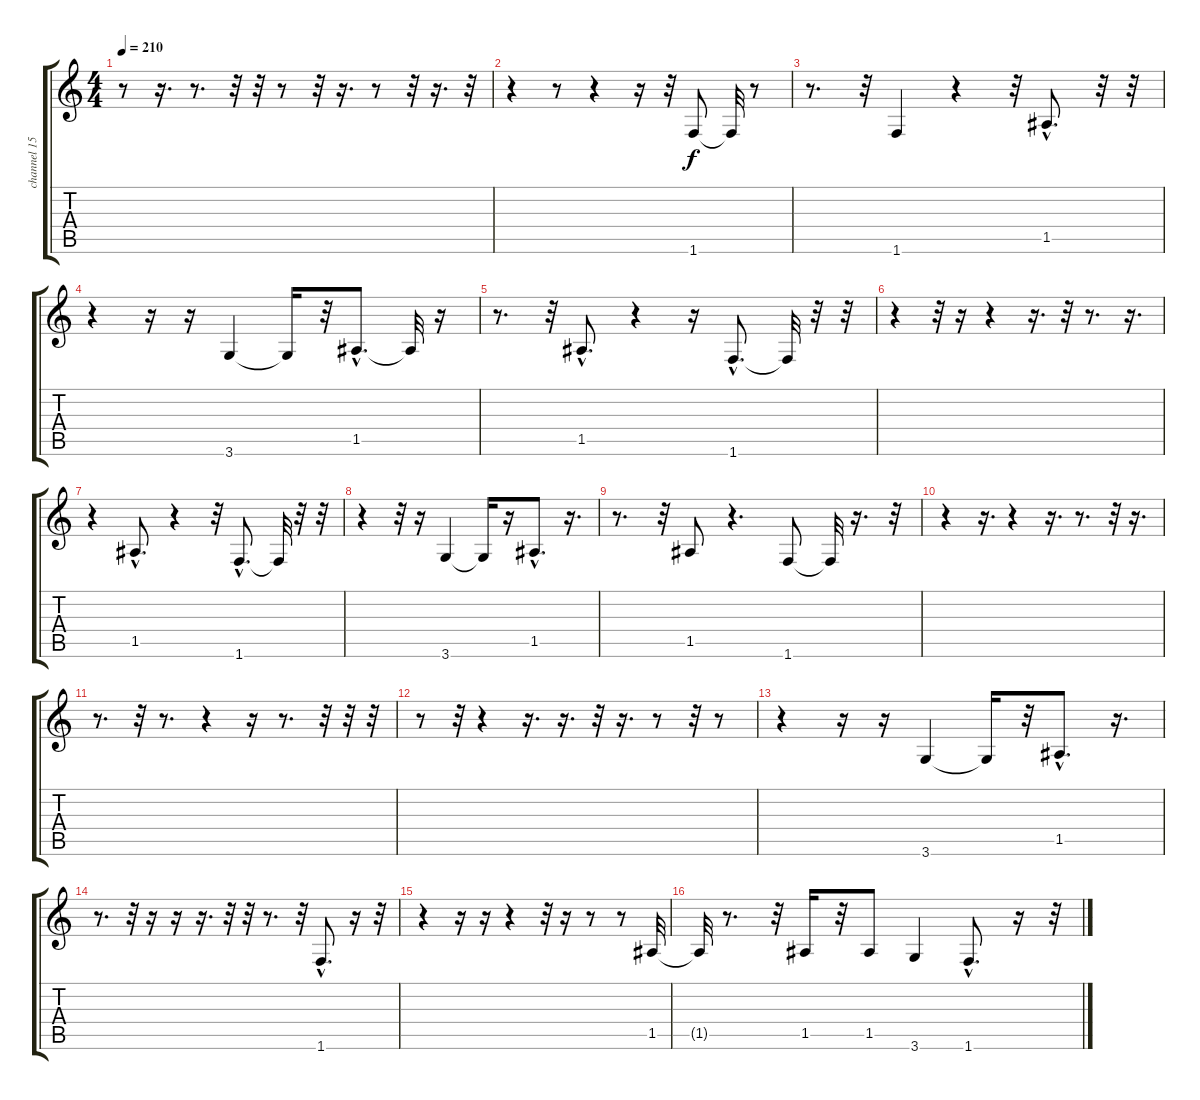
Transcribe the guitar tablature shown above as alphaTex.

\track ("channel 15          " "channel 15") {instrument fretlessbass}
\staff {score tabs}
\tuning (E4 B3 G3 D3 A2 E2) {hide}
\ts (4 4)
\tempo 210
\clef g2
\ks c
r.8{dy f} r.16{d} r.8{d} r.32 r.32 r.8 r.32 r.16{d} r.8 r.32 r.16{d} r.32 |
r.4 r.8 r.4 r.16 r.32 1.6.8 1.6{t}.32 r.8 |
r.8{d} r.32 1.6.4 r.4 r.32 1.5{hac}.8{d} r.32 r.32 |
r.4 r.16 r.16 3.6.4 3.6{t}.16 r.32 1.5{hac}.8{d} 1.5{t}.32 r.16 |
r.8{d} r.32 1.5{hac}.8{d} r.4 r.16 1.6{hac}.8{d} 1.6{t}.32 r.32 r.32 |
r.4 r.32 r.16 r.4 r.16{d} r.32 r.8{d} r.16{d} |
r.4 1.5{hac}.8{d} r.4 r.32 1.6{hac}.8{d} 1.6{t}.32 r.32 r.32 |
r.4 r.32 r.16 3.6.4 3.6{t}.16 r.16 1.5{hac}.8{d} r.16{d} |
r.8{d} r.32 1.5.8 r.4{d} 1.6.8 1.6{t}.32 r.16{d} r.32 |
r.4 r.16{d} r.4 r.16{d} r.8{d} r.32 r.16{d} |
r.8{d} r.32 r.8{d} r.4 r.16 r.8{d} r.32 r.32 r.32 |
r.8 r.32 r.4 r.16{d} r.16{d} r.32 r.16{d} r.8 r.32 r.8 |
r.4 r.16 r.16 3.6.4 3.6{t}.16 r.32 1.5{hac}.8{d} r.16{d} |
r.8{d} r.32 r.16 r.16 r.16{d} r.32 r.32 r.8{d} r.32 1.6{hac}.8{d} r.16 r.32 |
r.4 r.16 r.16 r.4 r.32 r.16 r.8 r.8 1.5.32 |
1.5{t}.32 r.8{d} r.32 1.5.16 r.32 1.5.8 3.6.4 1.6{hac}.8{d} r.16 r.32
